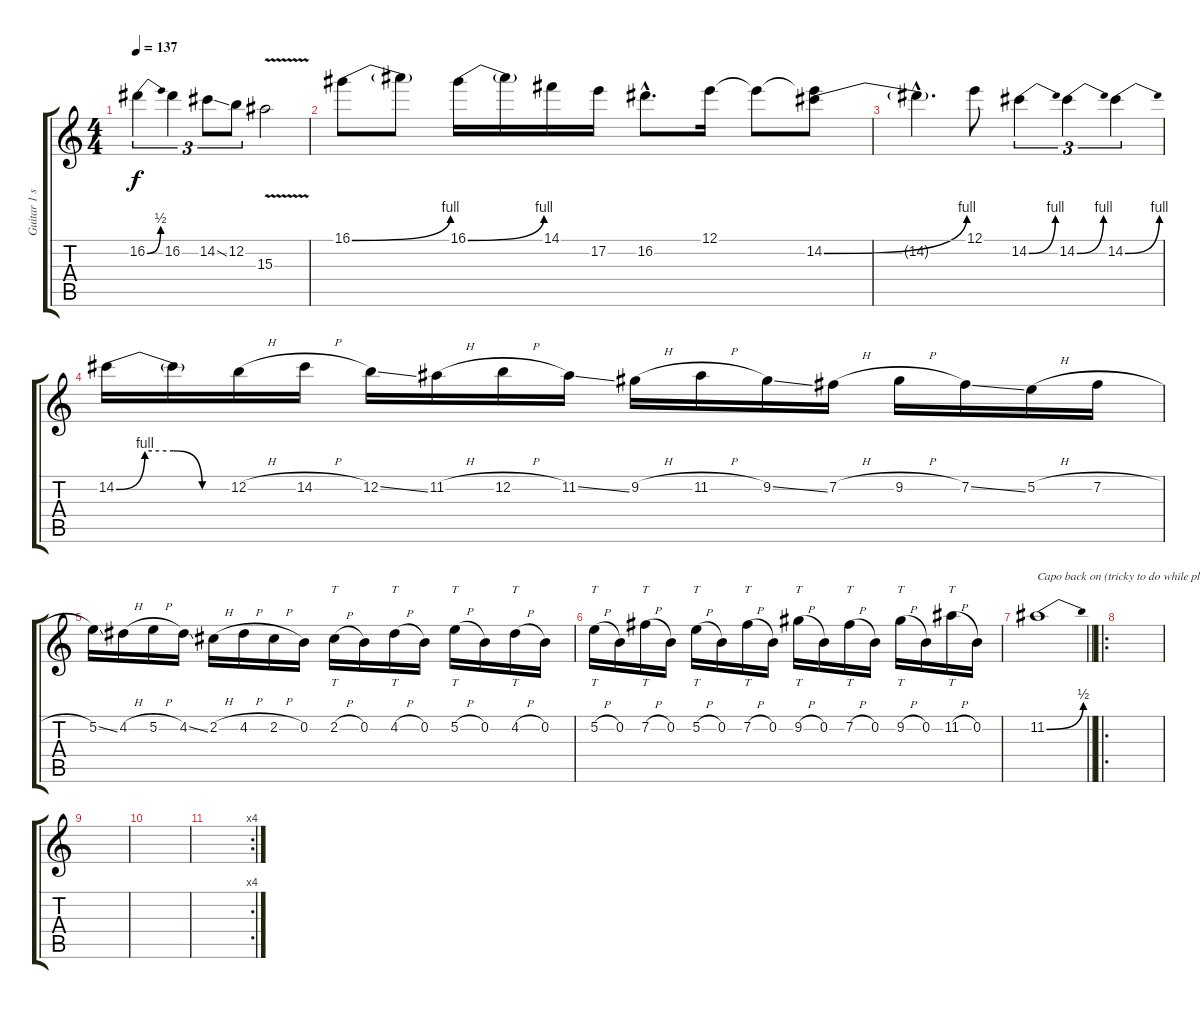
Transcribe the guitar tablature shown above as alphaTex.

\track ("Guitar 1 solo (no capo)" "Guitar 1 s") {instrument distortionguitar}
\staff {score tabs}
\tuning (E4 B3 G3 D3 A2 E2) {hide}
\ts (4 4)
\tempo 137
\clef g2
\ks c
16.2{be (bend 0 0 60 2)}.4{tu (3 2) dy f} 16.2.4{tu (3 2)} 14.2{ss}.8{tu (3 2)} 12.2.8{tu (3 2)} 15.3{v}.2 |
16.1{be (bend 0 0 60 4)}.8 16.1{t}.8 16.1{be (bend 0 0 60 4)}.16 16.1{t}.16 14.1.16 17.2.16 16.2{hac}.8{d} 12.1.16 12.1{t}.8 (12.1{t} 14.2{be (bend 0 0 60 4)}).8 |
14.2{hac t}.4{d} 12.1.8 14.2{be (bend 0 0 60 4)}.4{tu (3 2)} 14.2{be (bend 0 0 60 4)}.4{tu (3 2)} 14.2{be (bend 0 0 60 4)}.4{tu (3 2)} |
14.2{be (custom 0 0 15 4 30 4 45 0 60 0)}.16 14.2{t}.16 12.2{h}.16 14.2{h}.16 12.2{ss}.16 11.2{h}.16 12.2{h}.16 11.2{ss}.16 9.2{h}.16 11.2{h}.16 9.2{ss}.16 7.2{h}.16 9.2{h}.16 7.2{ss}.16 5.2{h}.16 7.2{h}.16 |
5.2{ss}.16 4.2{h}.16 5.2{h}.16 4.2{ss}.16 2.2{h}.16 4.2{h}.16 2.2{h}.16 0.2.16 2.2{h}.16{tt} 0.2.16 4.2{h}.16{tt} 0.2.16 5.2{h}.16{tt} 0.2.16 4.2{h}.16{tt} 0.2.16 |
5.2{h}.16{tt} 0.2.16 7.2{h}.16{tt} 0.2.16 5.2{h}.16{tt} 0.2.16 7.2{h}.16{tt} 0.2.16 9.2{h}.16{tt} 0.2.16 7.2{h}.16{tt} 0.2.16 9.2{h}.16{tt} 0.2.16 11.2{h}.16{tt} 0.2.16 |
\barLineRight lightlight
11.2{be (bend 0 0 60 2)}.1{txt "Capo back on (tricky to do while playing)"} |
\ro
|
|
|
\rc 4
